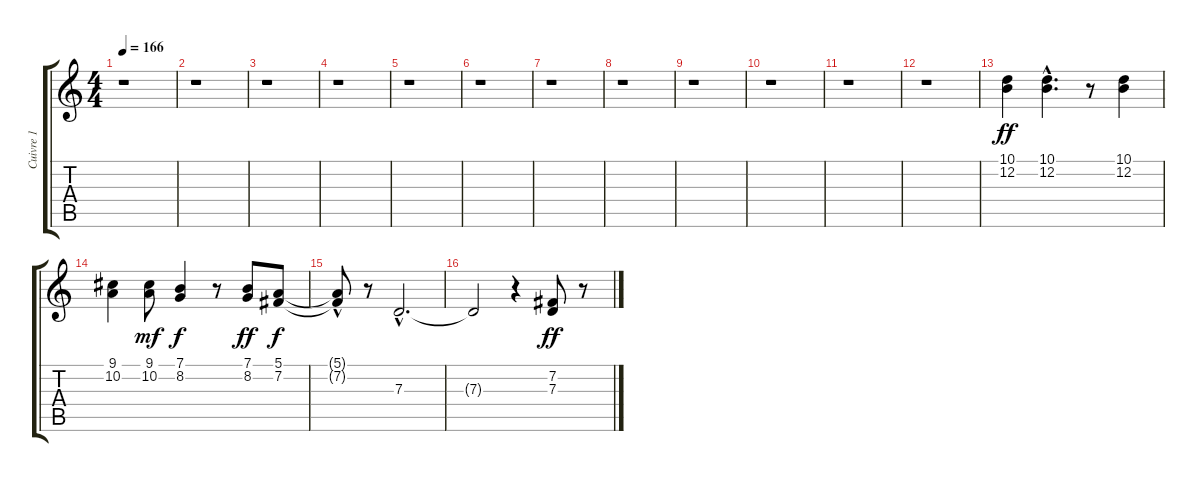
\track ("Cuivre 1" "Cuivre 1") {instrument frenchhorn}
\staff {score tabs}
\tuning (E4 B3 G3 D3 A2 E2) {hide}
\ts (4 4)
\tempo 166
\clef g2
\ks c
r.1{dy f} |
r.1 |
r.1 |
r.1 |
r.1 |
r.1 |
r.1 |
r.1 |
r.1 |
r.1 |
r.1 |
r.1 |
(10.1 12.2).4{dy ff} (10.1{hac} 12.2{hac}).4{d} r.8 (10.1 12.2).4 |
(9.1 10.2).4 (9.1 10.2).8{dy mf} (7.1 8.2).4{dy f} r.8 (7.1 8.2).8{dy ff} (5.1 7.2).8{dy f} |
(5.1{hac t} 7.2{t}).8 r.8 7.3{hac}.2{d} |
7.3{t}.2 r.4 (7.2 7.3).8{dy ff} r.8
